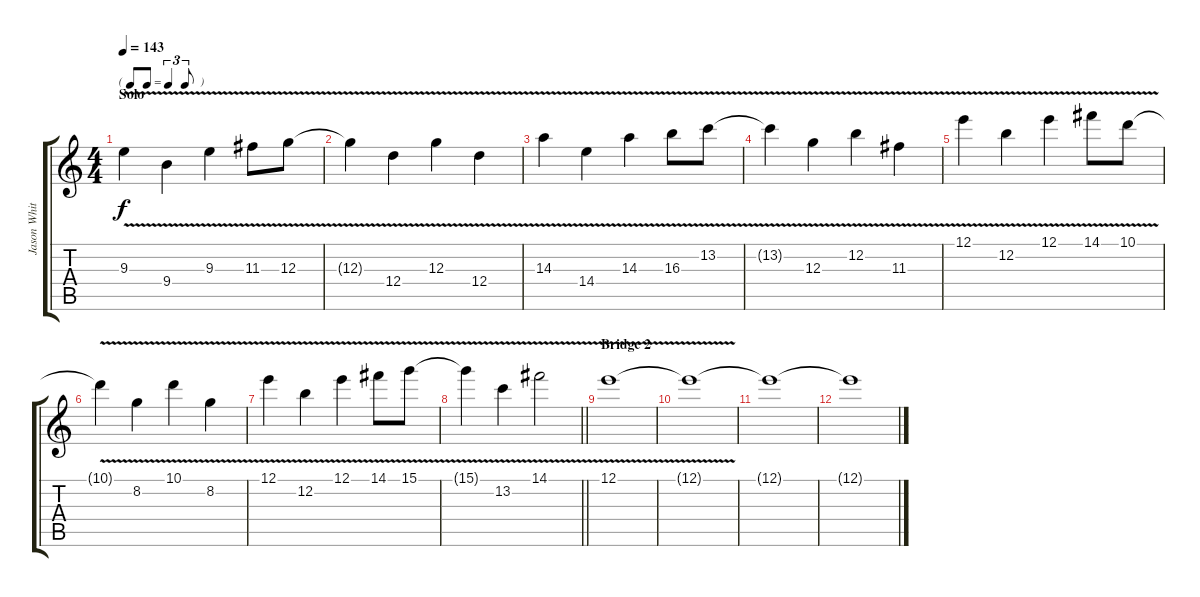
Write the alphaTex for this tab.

\track ("Jason White - Guitar" "Jason Whit") {instrument distortionguitar}
\staff {score tabs}
\tuning (E4 B3 G3 D3 A2 E2) {hide}
\ts (4 4)
\tf triplet8th
\section ("" "Solo")
\tempo 143
\clef g2
\ks c
9.3{v}.4{dy f} 9.4{v}.4 9.3{v}.4 11.3{v}.8 12.3{v}.8 |
12.3{t}.4 12.4{v}.4 12.3{v}.4 12.4{v}.4 |
14.3{v}.4 14.4{v}.4 14.3{v}.4 16.3{v}.8 13.2{v}.8 |
13.2{t}.4 12.3{v}.4 12.2{v}.4 11.3{v}.4 |
12.1{v}.4 12.2{v}.4 12.1{v}.4 14.1{v}.8 10.1{v}.8 |
10.1{t}.4 8.2{v}.4 10.1{v}.4 8.2{v}.4 |
12.1{v}.4 12.2{v}.4 12.1{v}.4 14.1{v}.8 15.1{v}.8 |
\barLineRight lightlight
15.1{t}.4 13.2{v}.4 14.1{v}.2 |
\section ("" "Bridge 2")
12.1{v}.1{volume 0} |
12.1{t}.1 |
12.1{t}.1 |
12.1{t}.1
